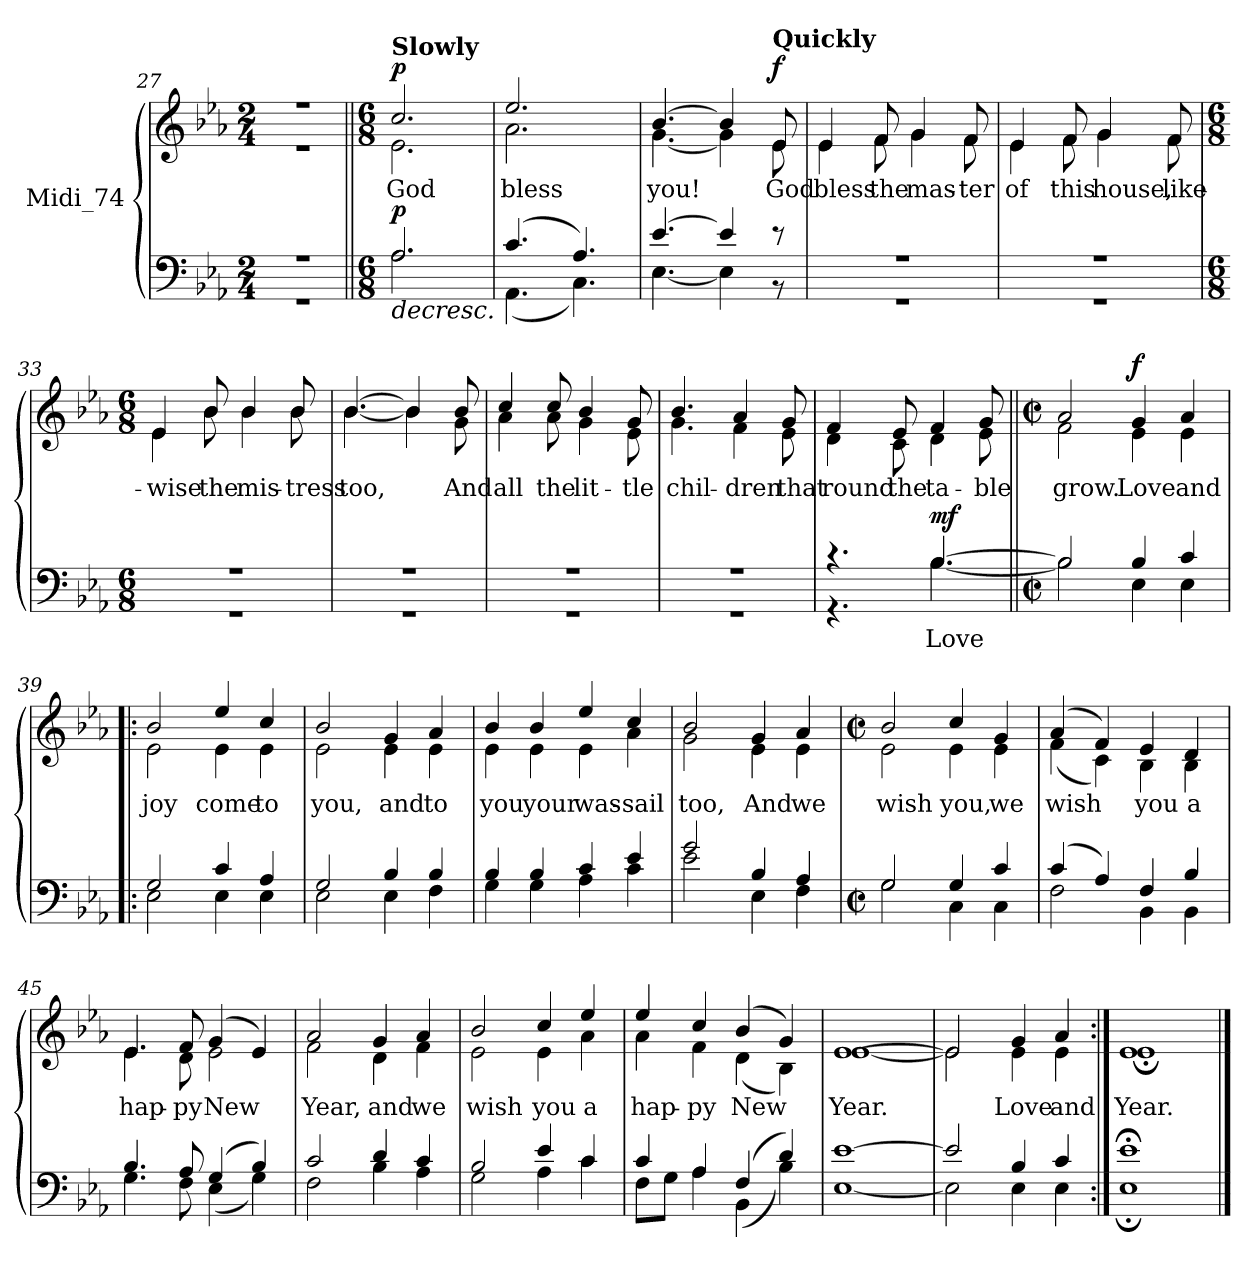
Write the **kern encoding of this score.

**kern	**text	**dynam	**kern	**text	**dynam
*part2	*part2	*part2	*part1	*part1	*part1
*staff2	*staff2	*staff2	*staff1	*staff1	*staff1
*I"Midi_74	*	*	*	*	*
*clefF4	*	*	*clefG2	*	*
*k[b-e-a-]	*	*	*k[b-e-a-]	*	*
*E-:	*	*	*E-:	*	*
*M2/4	*	*	*M2/4	*	*
=27	=27	=27	=27	=27	=27
*^	*	*	*^	*	*
2r	2r	.	.	2r	2r	.	.
!!LO:LB:g=z	!!
=28||	=28||	=28||	=28||	=28||	=28||	=28||	=28||
*M6/8	*	*	*	*M6/8	*	*	*
!	!	!	!	!LO:TX:a:B:t=Slowly	!	!	!
!	!	!	!LO:HP:b	!	!	!LO:LY:b	!
!	!	!	!LO:DY:n=1:b	!	!	!	!LO:DY:a
2.A-/	2.A-\	.	> p	2.cc/	2.e-\	God	p
=29	=29	=29	=29	=29	=29	=29	=29
!	!	!	!	!	!	!LO:LY:b	!
(>4.c/	(<4.AA-\	.	.	2.ee-/	2.a-\	bless	.
4.A-/)	4.C\)	.	.	.	.	.	.
=30	=30	=30	=30	=30	=30	=30	=30
!	!	!	!	!	!	!LO:LY:b	!
[4.e-/	[4.E-\	.	.	[4.b-/	[4.g\	you!	.
4e-/]	4E-\]	.	.	4b-/]	4g\]	.	.
!	!	!	!	!LO:TX:a:B:t=Quickly	!	!	!
!	!	!	!	!	!	!LO:LY:b	!LO:DY:a
8r	8r	.	.	8e-/	8e-\	God	f
=31	=31	=31	=31	=31	=31	=31	=31
!LO:N:vis=1	!LO:N:vis=1	!	!	!	!	!LO:LY:b	!
2.r	2.r	.	.	4e-/	4e-\	bless	.
!	!	!	!	!	!	!LO:LY:b	!
.	.	.	.	8f/	8f\	the	.
!	!	!	!	!	!	!LO:LY:b	!
.	.	.	.	4g/	4g\	mas-	.
!	!	!	!	!	!	!LO:LY:b	!
.	.	.	.	8f/	8f\	-ter	.
=32	=32	=32	=32	=32	=32	=32	=32
!LO:N:vis=1	!LO:N:vis=1	!	!	!	!	!LO:LY:b	!
2.r	2.r	.	.	4e-/	4e-\	of	.
!	!	!	!	!	!	!LO:LY:b	!
.	.	.	.	8f/	8f\	this	.
!	!	!	!	!	!	!LO:LY:b	!
.	.	.	.	4g/	4g\	house,	.
!	!	!	!	!	!	!LO:LY:b	!
.	.	.	.	8f/	8f\	like-	.
!!LO:LB:g=z	!!
=33	=33	=33	=33	=33	=33	=33	=33
*M6/8	*	*	*	*M6/8	*	*	*
!LO:N:vis=1	!LO:N:vis=1	!	!	!	!	!LO:LY:b	!
2.r	2.r	.	.	4e-/	4e-\	-wise	.
!	!	!	!	!	!	!LO:LY:b	!
.	.	.	.	8b-/	8b-\	the	.
!	!	!	!	!	!	!LO:LY:b	!
.	.	.	.	4b-/	4b-\	mis-	.
!	!	!	!	!	!	!LO:LY:b	!
.	.	.	.	8b-/	8b-\	-tress	.
=34	=34	=34	=34	=34	=34	=34	=34
!LO:N:vis=1	!LO:N:vis=1	!	!	!	!	!LO:LY:b	!
2.r	2.r	.	.	[4.b-/	[4.b-\	too,	.
.	.	.	.	4b-/]	4b-\]	.	.
!	!	!	!	!	!	!LO:LY:b	!
.	.	.	.	8b-/	8g\	And	.
=35	=35	=35	=35	=35	=35	=35	=35
!LO:N:vis=1	!LO:N:vis=1	!	!	!	!	!LO:LY:b	!
2.r	2.r	.	.	4cc/	4a-\	all	.
!	!	!	!	!	!	!LO:LY:b	!
.	.	.	.	8cc/	8a-\	the	.
!	!	!	!	!	!	!LO:LY:b	!
.	.	.	.	4b-/	4g\	lit-	.
!	!	!	!	!	!	!LO:LY:b	!
.	.	.	.	8g/	8e-\	-tle	.
=36	=36	=36	=36	=36	=36	=36	=36
!LO:N:vis=1	!LO:N:vis=1	!	!	!	!	!LO:LY:b	!
2.r	2.r	.	.	4.b-/	4.g\	chil-	.
!	!	!	!	!	!	!LO:LY:b	!
.	.	.	.	4a-/	4f\	-dren	.
!	!	!	!	!	!	!LO:LY:b	!
.	.	.	.	8g/	8e-\	that	.
=37	=37	=37	=37	=37	=37	=37	=37
!	!	!	!	!	!	!LO:LY:b	!
4.r	4.r	.	.	4f/	4d\	round	.
!	!	!	!	!	!	!LO:LY:b	!
.	.	.	.	8e-/	8c\	the	.
!	!	!LO:LY:b	!LO:DY:b	!	!	!LO:LY:b	!
[4.B-/	[4.B-\	Love	mf	4f/	4d\	ta-	.
!	!	!	!	!	!	!LO:LY:b	!
.	.	.	.	8g/	8e-\	-ble	.
!!LO:LB:g=z	!!
=38||	=38||	=38||	=38||	=38||	=38||	=38||	=38||
*M2/2	*	*	*	*M2/2	*	*	*
*met(c|)	*	*	*	*met(c|)	*	*	*
!	!	!	!	!	!	!LO:LY:b	!
2B-/]	2B-\]	.	.	2a-/	2f\	grow.	.
!	!	!	!	!	!	!LO:LY:b	!LO:DY:b
4B-/	4E-\	.	]	4g/	4e-\	Love	f
!	!	!	!	!	!	!LO:LY:b	!
4c/	4E-\	.	.	4a-/	4e-\	and	.
=39!|:	=39!|:	=39!|:	=39!|:	=39!|:	=39!|:	=39!|:	=39!|:
!	!	!	!	!	!	!LO:LY:b	!
2G/	2E-\	.	.	2b-/	2e-\	joy	.
!	!	!	!	!	!	!LO:LY:b	!
4c/	4E-\	.	.	4ee-/	4e-\	come	.
!	!	!	!	!	!	!LO:LY:b	!
4A-/	4E-\	.	.	4cc/	4e-\	to	.
=40	=40	=40	=40	=40	=40	=40	=40
!	!	!	!	!	!	!LO:LY:b	!
2G/	2E-\	.	.	2b-/	2e-\	you,	.
!	!	!	!	!	!	!LO:LY:b	!
4B-/	4E-\	.	.	4g/	4e-\	and	.
!	!	!	!	!	!	!LO:LY:b	!
4B-/	4F\	.	.	4a-/	4e-\	to	.
=41	=41	=41	=41	=41	=41	=41	=41
!	!	!	!	!	!	!LO:LY:b	!
4B-/	4G\	.	.	4b-/	4e-\	you	.
!	!	!	!	!	!	!LO:LY:b	!
4B-/	4G\	.	.	4b-/	4e-\	your	.
!	!	!	!	!	!	!LO:LY:b	!
4c/	4A-\	.	.	4ee-/	4e-\	was-	.
!	!	!	!	!	!	!LO:LY:b	!
4e-/	4c\	.	.	4cc/	4a-\	-sail	.
=42	=42	=42	=42	=42	=42	=42	=42
!	!	!	!	!	!	!LO:LY:b	!
2g/	2e-\	.	.	2b-/	2g\	too,	.
!	!	!	!	!	!	!LO:LY:b	!
4B-/	4E-\	.	.	4g/	4e-\	And	.
!	!	!	!	!	!	!LO:LY:b	!
4A-/	4F\	.	.	4a-/	4e-\	we	.
!!LO:LB:g=z	!!
=43	=43	=43	=43	=43	=43	=43	=43
*M2/2	*	*	*	*M2/2	*	*	*
*met(c|)	*	*	*	*met(c|)	*	*	*
!	!	!	!	!	!	!LO:LY:b	!
2G/	2G\	.	.	2b-/	2e-\	wish	.
!	!	!	!	!	!	!LO:LY:b	!
4G/	4C\	.	.	4cc/	4e-\	you,	.
!	!	!	!	!	!	!LO:LY:b	!
4c/	4C\	.	.	4g/	4e-\	we	.
=44	=44	=44	=44	=44	=44	=44	=44
!	!	!	!	!	!	!LO:LY:b	!
(>4c/	2F\	.	.	(>4a-/	(<4f\	wish	.
4A-/)	.	.	.	4f/)	4c\)	.	.
!	!	!	!	!	!	!LO:LY:b	!
4F/	4BB-\	.	.	4e-/	4B-\	you	.
!	!	!	!	!	!	!LO:LY:b	!
4B-/	4BB-\	.	.	4d/	4B-\	a	.
=45	=45	=45	=45	=45	=45	=45	=45
!	!	!	!	!	!	!LO:LY:b	!
4.B-/	4.G\	.	.	4.e-/	4.e-\	hap-	.
!	!	!	!	!	!	!LO:LY:b	!
8A-/	8F\	.	.	8f/	8d\	-py	.
!	!	!	!	!	!	!LO:LY:b	!
(>4G/	(<4E-\	.	.	(>4g/	2e-\	New	.
4B-/)	4G\)	.	.	4e-/)	.	.	.
=46	=46	=46	=46	=46	=46	=46	=46
!	!	!	!	!	!	!LO:LY:b	!
2c/	2F\	.	.	2a-/	2f\	Year,	.
!	!	!	!	!	!	!LO:LY:b	!
4d/	4B-\	.	.	4g/	4d\	and	.
!	!	!	!	!	!	!LO:LY:b	!
4c/	4A-\	.	.	4a-/	4f\	we	.
!!LO:LB:g=z	!!
=47	=47	=47	=47	=47	=47	=47	=47
!	!	!	!	!	!	!LO:LY:b	!
2B-/	2G\	.	.	2b-/	2e-\	wish	.
!	!	!	!	!	!	!LO:LY:b	!
4e-/	4A-\	.	.	4cc/	4e-\	you	.
!	!	!	!	!	!	!LO:LY:b	!
4c/	4c\	.	.	4ee-/	4a-\	a	.
=48	=48	=48	=48	=48	=48	=48	=48
!	!	!	!	!	!	!LO:LY:b	!
4c/	8F\L	.	.	4ee-/	4a-\	hap-	.
.	8G\J	.	.	.	.	.	.
!	!	!	!	!	!	!LO:LY:b	!
4A-/	4A-\	.	.	4cc/	4f\	-py	.
!	!	!	!	!	!	!LO:LY:b	!
(4F/	(4BB-\	.	.	(>4b-/	(<4d\	New	.
4d/)	4B-\)	.	.	4g/)	4B-\)	.	.
=49	=49	=49	=49	=49	=49	=49	=49
!	!	!	!	!	!	!LO:LY:b	!
[1e-/	[1E-\	.	.	[1e-/	[1e-\	Year.	.
=50	=50	=50	=50	=50	=50	=50	=50
2e-/]	2E-\]	.	.	2e-/]	2e-\]	.	.
!	!	!	!	!	!	!LO:LY:b	!
4B-/	4E-\	.	.	4g/	4e-\	Love	.
!	!	!	!	!	!	!LO:LY:b	!
4c/	4E-\	.	.	4a-/	4e-\	and	.
=51:|!	=51:|!	=51:|!	=51:|!	=51:|!	=51:|!	=51:|!	=51:|!
!	!	!	!	!	!	!LO:LY:b	!
1e-;</	1E-;\	.	.	1e-/	1e-;<\	Year.	.
*v	*v	*	*	*	*	*	*
*	*	*	*v	*v	*	*
==	==	==	==	==	==
*-	*-	*-	*-	*-	*-
